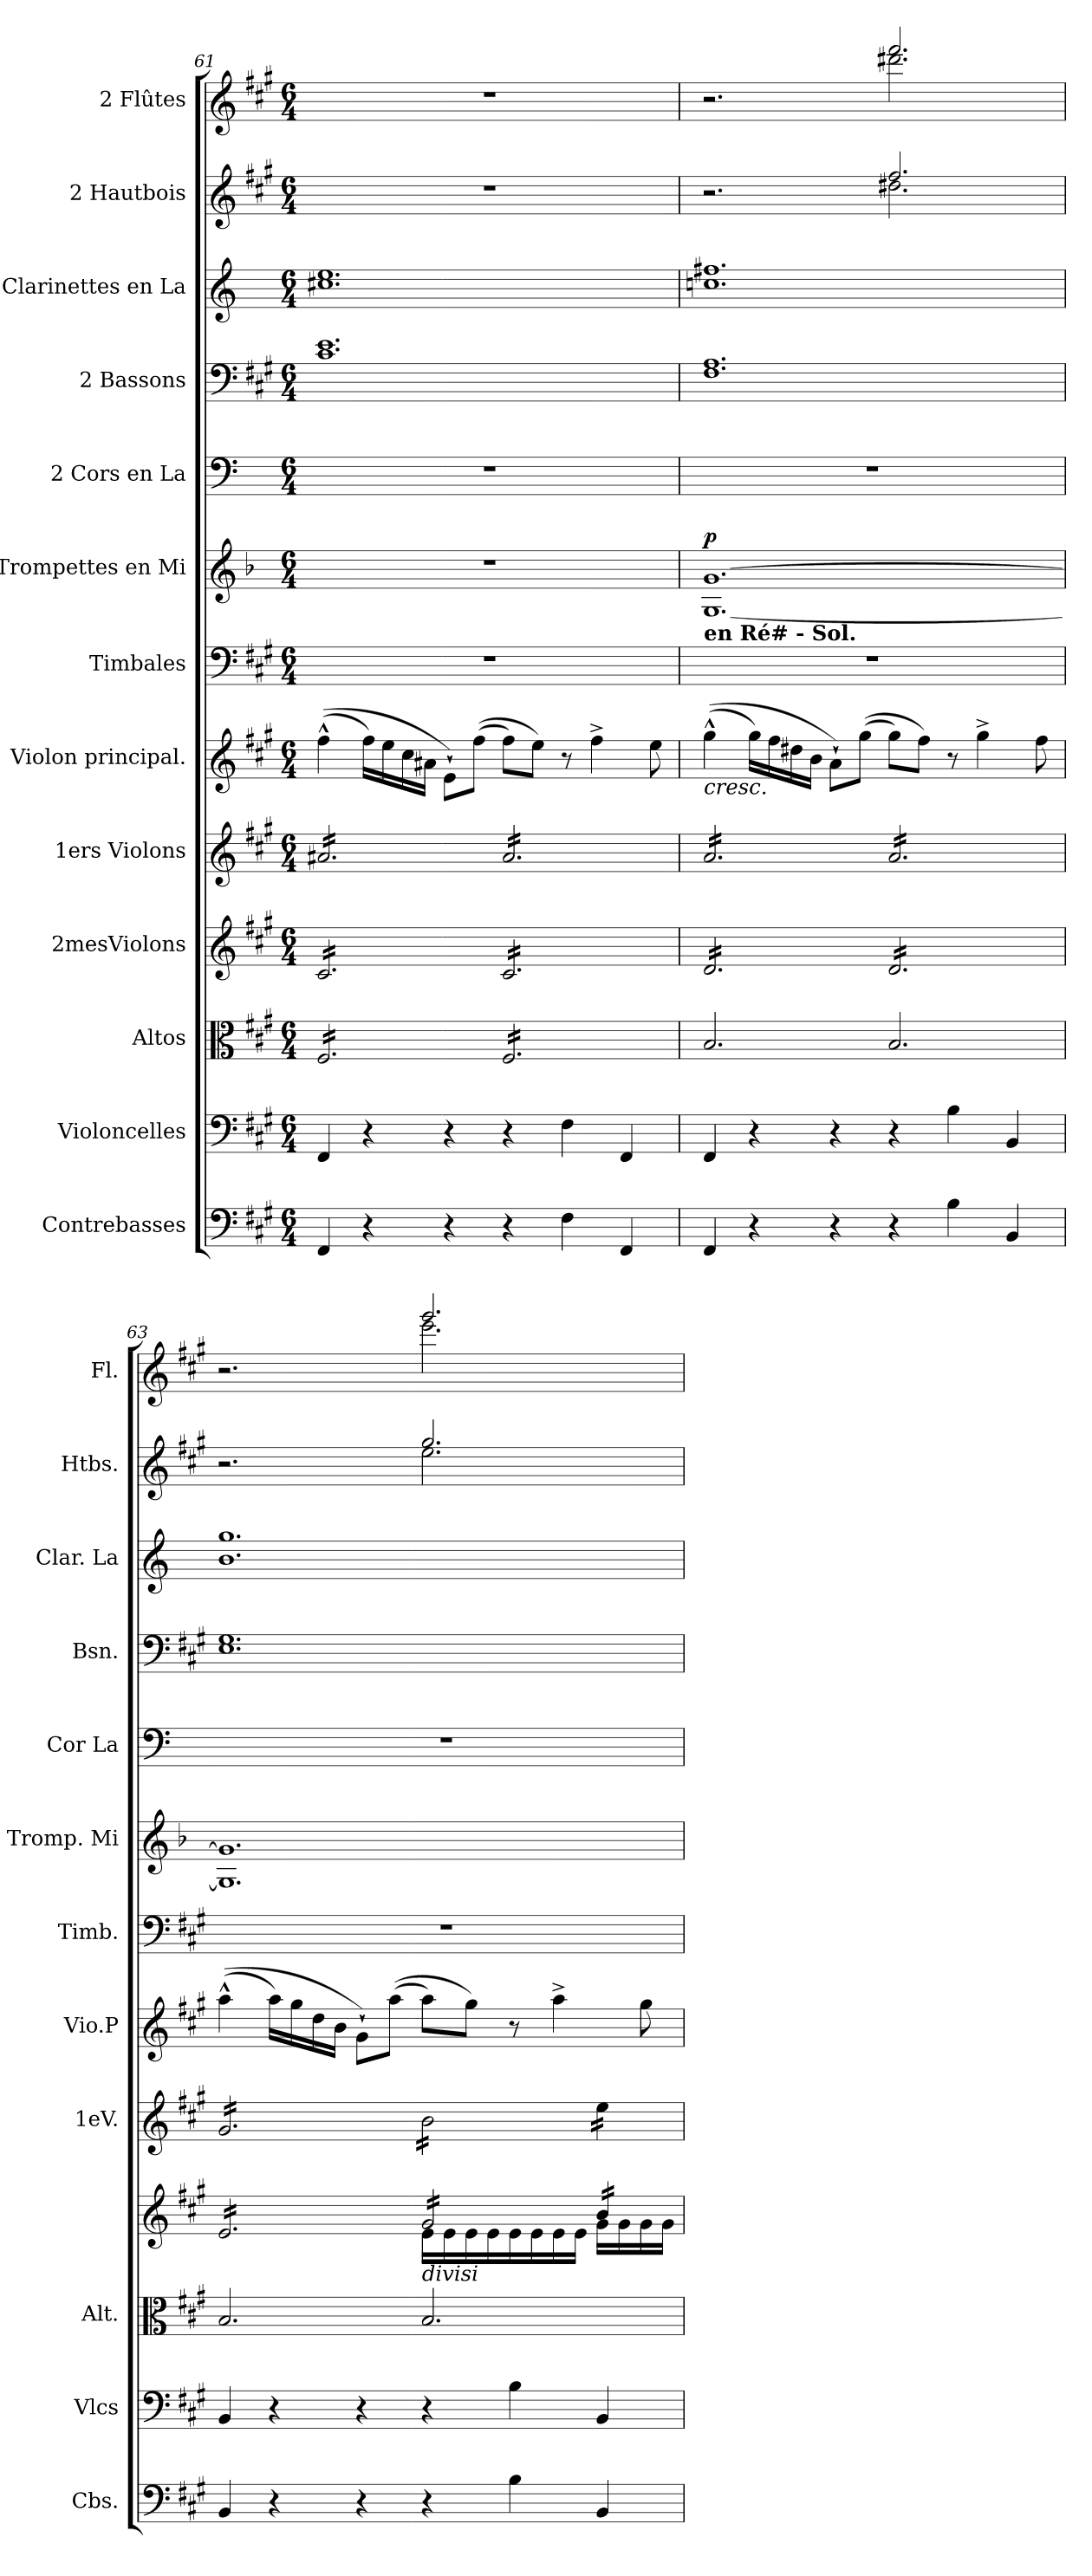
**kern	**kern	**kern	**kern	**kern	**kern	**kern	**kern	**dynam	**kern	**kern	**kern	**kern	**kern
*part13	*part12	*part11	*part10	*part9	*part8	*part7	*part6	*part6	*part5	*part4	*part3	*part2	*part1
*staff13	*staff12	*staff11	*staff10	*staff9	*staff8	*staff7	*staff6	*staff6	*staff5	*staff4	*staff3	*staff2	*staff1
*I"Contrebasses	*I"Violoncelles	*I"Altos	*I"2mesViolons	*I"1ers Violons	*I"Violon principal.	*I"Timbales	*I"Trompettes en Mi	*	*I"2 Cors en La	*I"2 Bassons	*I"2 Clarinettes en La	*I"2 Hautbois	*I"2 Flûtes
*I'Cbs.	*I'Vlcs	*I'Alt.	*	*I'1eV.	*I'Vio.P	*I'Timb.	*I'Tromp. Mi	*	*I'Cor La	*I'Bsn.	*I'Clar. La	*I'Htbs.	*I'Fl.
*clefF4	*clefF4	*clefC3	*clefG2	*clefG2	*clefG2	*clefF4	*clefG2	*	*clefF4	*clefF4	*clefG2	*clefG2	*clefG2
*ITrd7c12	*	*	*	*	*	*	*ITrd-2c-4	*	*ITrd2c3	*	*ITrd2c3	*	*
*k[f#c#g#]	*k[f#c#g#]	*k[f#c#g#]	*k[f#c#g#]	*k[f#c#g#]	*k[f#c#g#]	*k[f#c#g#]	*k[f#c#g#]	*	*k[f#c#g#]	*k[f#c#g#]	*k[f#c#g#]	*k[f#c#g#]	*k[f#c#g#]
*M6/4	*M6/4	*M6/4	*M6/4	*M6/4	*M6/4	*M6/4	*M6/4	*	*M6/4	*M6/4	*M6/4	*M6/4	*M6/4
=61	=61	=61	=61	=61	=61	=61	=61	=61	=61	=61	=61	=61	=61
*	*	*tremolo	*	*	*	*	*	*	*	*	*	*	*
*	*	*	*tremolo	*	*	*	*	*	*	*	*	*	*
*	*	*	*	*tremolo	*	*	*	*	*	*	*	*	*
4FFF#/	4FF#/	16F#/LL	16c#/LL	16a#X/LL	(>(>4ff#^^\	1.r	1.r	.	1.r	1.c# 1.e	1.a#X 1.cc#	1.r	1.r
.	.	16F#/	16c#/	16a#X/	.	.	.	.	.	.	.	.	.
.	.	16F#/	16c#/	16a#X/	.	.	.	.	.	.	.	.	.
.	.	16F#/	16c#/	16a#X/	.	.	.	.	.	.	.	.	.
4r	4r	16F#/	16c#/	16a#X/	16ff#\LL)	.	.	.	.	.	.	.	.
.	.	16F#/	16c#/	16a#X/	16ee\	.	.	.	.	.	.	.	.
.	.	16F#/	16c#/	16a#X/	16cc#\	.	.	.	.	.	.	.	.
.	.	16F#/	16c#/	16a#X/	16a#X\JJ	.	.	.	.	.	.	.	.
4r	4r	16F#/	16c#/	16a#X/	8e`\L)	.	.	.	.	.	.	.	.
.	.	16F#/	16c#/	16a#X/	.	.	.	.	.	.	.	.	.
.	.	16F#/	16c#/	16a#X/	(>(>8ff#\J	.	.	.	.	.	.	.	.
.	.	16F#/JJ	16c#/JJ	16a#X/JJ	.	.	.	.	.	.	.	.	.
4r	4r	16F#/LL	16c#/LL	16a#/LL	8ff#\L)	.	.	.	.	.	.	.	.
.	.	16F#/	16c#/	16a#/	.	.	.	.	.	.	.	.	.
.	.	16F#/	16c#/	16a#/	8ee\J)	.	.	.	.	.	.	.	.
.	.	16F#/	16c#/	16a#/	.	.	.	.	.	.	.	.	.
4FF#\	4F#\	16F#/	16c#/	16a#/	8r	.	.	.	.	.	.	.	.
.	.	16F#/	16c#/	16a#/	.	.	.	.	.	.	.	.	.
.	.	16F#/	16c#/	16a#/	4ff#^\	.	.	.	.	.	.	.	.
.	.	16F#/	16c#/	16a#/	.	.	.	.	.	.	.	.	.
4FFF#/	4FF#/	16F#/	16c#/	16a#/	.	.	.	.	.	.	.	.	.
.	.	16F#/	16c#/	16a#/	.	.	.	.	.	.	.	.	.
.	.	16F#/	16c#/	16a#/	8ee\	.	.	.	.	.	.	.	.
.	.	16F#/JJ	16c#/JJ	16a#/JJ	.	.	.	.	.	.	.	.	.
*	*	*Xtremolo	*	*	*	*	*	*	*	*	*	*	*
=62	=62	=62	=62	=62	=62	=62	=62	=62	=62	=62	=62	=62	=62
*	*	*	*	*	*	*	*	*	*	*	*	*^	*^
!	!	!	!	!	!	!LO:TX:a:B:t=en Ré# - Sol.	!	!	!	!	!	!	!	!	!
!	!	!	!	!	!LO:TX:b:i:t=cresc.	!	!	!	!	!	!	!	!	!	!
!	!	!	!	!	!	!	!	!LO:DY:a	!	!	!	!	!	!	!
4FFF#/	4FF#/	2.B/	16d/LL	16a/LL	(>(>4gg#^^\	1.r	[1.B [1.b	p	1.r	1.F# 1.A	1.an 1.dd#X	2.r	2.ryy	2.r	2.ryy
.	.	.	16d/	16a/	.	.	.	.	.	.	.	.	.	.	.
.	.	.	16d/	16a/	.	.	.	.	.	.	.	.	.	.	.
.	.	.	16d/	16a/	.	.	.	.	.	.	.	.	.	.	.
4r	4r	.	16d/	16a/	16gg#\LL)	.	.	.	.	.	.	.	.	.	.
.	.	.	16d/	16a/	16ff#\	.	.	.	.	.	.	.	.	.	.
.	.	.	16d/	16a/	16dd#X\	.	.	.	.	.	.	.	.	.	.
.	.	.	16d/	16a/	16b\JJ	.	.	.	.	.	.	.	.	.	.
4r	4r	.	16d/	16a/	8a`\L)	.	.	.	.	.	.	.	.	.	.
.	.	.	16d/	16a/	.	.	.	.	.	.	.	.	.	.	.
.	.	.	16d/	16a/	(>(>8gg#\J	.	.	.	.	.	.	.	.	.	.
.	.	.	16d/JJ	16a/JJ	.	.	.	.	.	.	.	.	.	.	.
4r	4r	2.B/	16d/LL	16a/LL	8gg#\L)	.	.	.	.	.	.	2.ff#/	2.dd#X\	2.fff#/	2.ddd#X\
.	.	.	16d/	16a/	.	.	.	.	.	.	.	.	.	.	.
.	.	.	16d/	16a/	8ff#\J)	.	.	.	.	.	.	.	.	.	.
.	.	.	16d/	16a/	.	.	.	.	.	.	.	.	.	.	.
4BB\	4B\	.	16d/	16a/	8r	.	.	.	.	.	.	.	.	.	.
.	.	.	16d/	16a/	.	.	.	.	.	.	.	.	.	.	.
.	.	.	16d/	16a/	4gg#^\	.	.	.	.	.	.	.	.	.	.
.	.	.	16d/	16a/	.	.	.	.	.	.	.	.	.	.	.
4BBB/	4BB/	.	16d/	16a/	.	.	.	.	.	.	.	.	.	.	.
.	.	.	16d/	16a/	.	.	.	.	.	.	.	.	.	.	.
.	.	.	16d/	16a/	8ff#\	.	.	.	.	.	.	.	.	.	.
.	.	.	16d/JJ	16a/JJ	.	.	.	.	.	.	.	.	.	.	.
=63	=63	=63	=63	=63	=63	=63	=63	=63	=63	=63	=63	=63	=63	=63	=63
*	*	*	*^	*	*	*	*	*	*	*	*	*	*	*	*
4BBB/	4BB/	2.B/	16e/LL	2.ryy	16g#/LL	(>(>4aa^^\	1.r	1.B] 1.b]	.	1.r	1.E 1.G#	1.g# 1.ee	2.r	2.ryy	2.r	2.ryy
.	.	.	16e/	.	16g#/	.	.	.	.	.	.	.	.	.	.	.
.	.	.	16e/	.	16g#/	.	.	.	.	.	.	.	.	.	.	.
.	.	.	16e/	.	16g#/	.	.	.	.	.	.	.	.	.	.	.
4r	4r	.	16e/	.	16g#/	16aa\LL)	.	.	.	.	.	.	.	.	.	.
.	.	.	16e/	.	16g#/	16gg#\	.	.	.	.	.	.	.	.	.	.
.	.	.	16e/	.	16g#/	16dd\	.	.	.	.	.	.	.	.	.	.
.	.	.	16e/	.	16g#/	16b\JJ	.	.	.	.	.	.	.	.	.	.
4r	4r	.	16e/	.	16g#/	8g#`\L)	.	.	.	.	.	.	.	.	.	.
.	.	.	16e/	.	16g#/	.	.	.	.	.	.	.	.	.	.	.
.	.	.	16e/	.	16g#/	(>(>8aa\J	.	.	.	.	.	.	.	.	.	.
.	.	.	16e/JJ	.	16g#/JJ	.	.	.	.	.	.	.	.	.	.	.
!	!	!	!LO:TX:b:i:t=divisi	!	!	!	!	!	!	!	!	!	!	!	!	!
4r	4r	2.B/	16g#/LL	16e\LL	16b\LL	8aa\L)	.	.	.	.	.	.	2.gg#/	2.ee\	2.ggg#/	2.eee\
.	.	.	16g#/	16e\	16b\	.	.	.	.	.	.	.	.	.	.	.
.	.	.	16g#/	16e\	16b\	8gg#\J)	.	.	.	.	.	.	.	.	.	.
.	.	.	16g#/	16e\	16b\	.	.	.	.	.	.	.	.	.	.	.
4BB\	4B\	.	16g#/	16e\	16b\	8r	.	.	.	.	.	.	.	.	.	.
.	.	.	16g#/	16e\	16b\	.	.	.	.	.	.	.	.	.	.	.
.	.	.	16g#/	16e\	16b\	4aa^\	.	.	.	.	.	.	.	.	.	.
.	.	.	16g#/JJ	16e\JJ	16b\JJ	.	.	.	.	.	.	.	.	.	.	.
4BBB/	4BB/	.	16b/LL	16g#\LL	16ee\LL	.	.	.	.	.	.	.	.	.	.	.
.	.	.	16b/	16g#\	16ee\	.	.	.	.	.	.	.	.	.	.	.
.	.	.	16b/	16g#\	16ee\	8gg#\	.	.	.	.	.	.	.	.	.	.
.	.	.	16b/JJ	16g#\JJ	16ee\JJ	.	.	.	.	.	.	.	.	.	.	.
*	*	*	*	*	*Xtremolo	*	*	*	*	*	*	*	*	*	*	*
*	*	*	*Xtremolo	*	*	*	*	*	*	*	*	*	*	*	*	*
*	*	*	*	*	*	*	*	*	*	*	*	*	*v	*v	*	*
*	*	*	*v	*v	*	*	*	*	*	*	*	*	*	*v	*v
=	=	=	=	=	=	=	=	=	=	=	=	=	=
*-	*-	*-	*-	*-	*-	*-	*-	*-	*-	*-	*-	*-	*-
